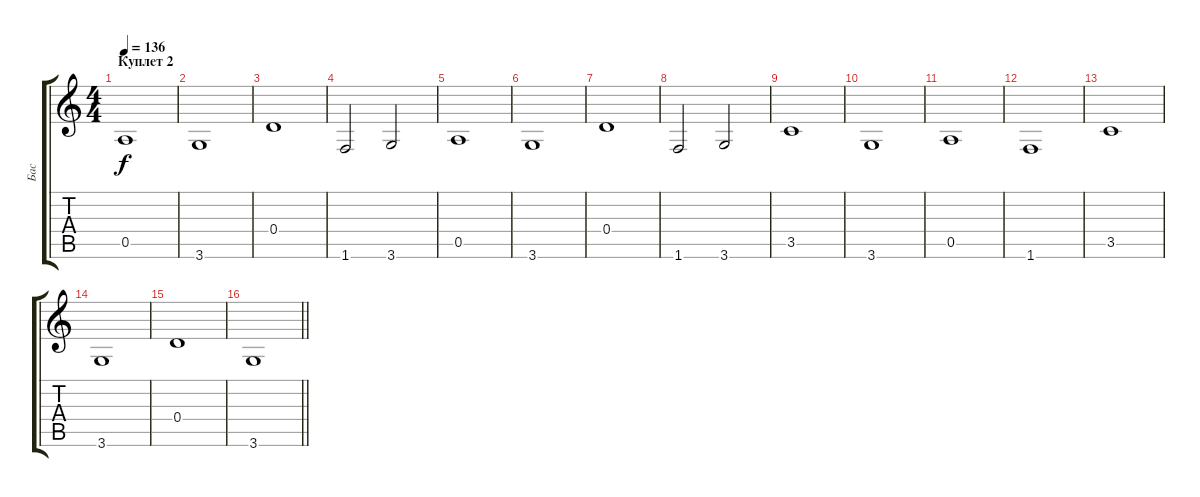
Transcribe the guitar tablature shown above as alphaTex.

\track ("Бас" "Бас") {instrument banjo}
\staff {score tabs}
\tuning (E4 B3 G3 D3 A2 E2) {hide}
\displaytranspose 12
\ts (4 4)
\section ("" "Куплет 2")
\tempo 136
\clef g2
\ks c
0.5.1{dy f} |
3.6.1 |
0.4.1 |
1.6.2 3.6.2 |
0.5.1 |
3.6.1 |
0.4.1 |
1.6.2 3.6.2 |
3.5.1 |
3.6.1 |
0.5.1 |
1.6.1 |
3.5.1 |
3.6.1 |
0.4.1 |
\barLineRight lightlight
3.6.1
